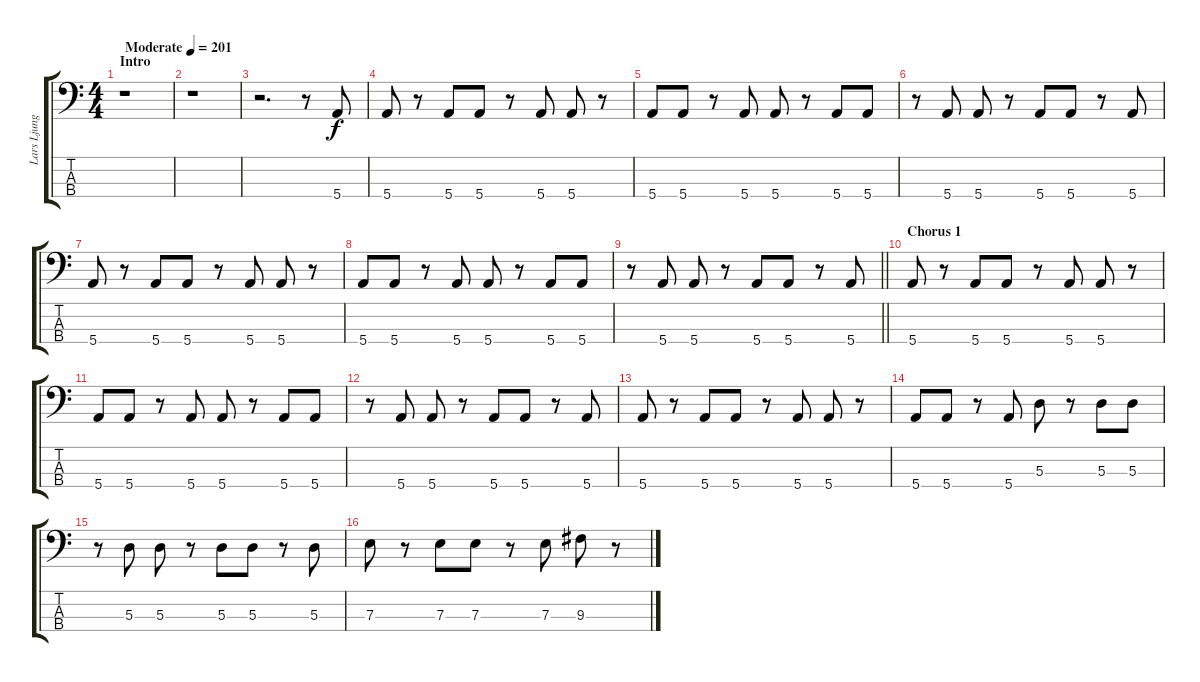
\track ("Lars Ljungberg" "Lars Ljung") {instrument electricbasspick}
\staff {score tabs}
\tuning (G2 D2 A1 E1) {hide}
\ts (4 4)
\section ("" "Intro")
\tempo (201 "Moderate")
\clef f4
\ks c
r.1{dy f instrument electricbasspick} |
r.1 |
r.2{d} r.8 5.4.8 |
5.4.8 r.8 5.4.8 5.4.8 r.8 5.4.8 5.4.8 r.8 |
5.4.8 5.4.8 r.8 5.4.8 5.4.8 r.8 5.4.8 5.4.8 |
r.8 5.4.8 5.4.8 r.8 5.4.8 5.4.8 r.8 5.4.8 |
5.4.8 r.8 5.4.8 5.4.8 r.8 5.4.8 5.4.8 r.8 |
5.4.8 5.4.8 r.8 5.4.8 5.4.8 r.8 5.4.8 5.4.8 |
\barLineRight lightlight
r.8 5.4.8 5.4.8 r.8 5.4.8 5.4.8 r.8 5.4.8 |
\section ("" "Chorus 1")
5.4.8 r.8 5.4.8 5.4.8 r.8 5.4.8 5.4.8 r.8 |
5.4.8 5.4.8 r.8 5.4.8 5.4.8 r.8 5.4.8 5.4.8 |
r.8 5.4.8 5.4.8 r.8 5.4.8 5.4.8 r.8 5.4.8 |
5.4.8 r.8 5.4.8 5.4.8 r.8 5.4.8 5.4.8 r.8 |
5.4.8 5.4.8 r.8 5.4.8 5.3.8 r.8 5.3.8 5.3.8 |
r.8 5.3.8 5.3.8 r.8 5.3.8 5.3.8 r.8 5.3.8 |
7.3.8 r.8 7.3.8 7.3.8 r.8 7.3.8 9.3.8 r.8
